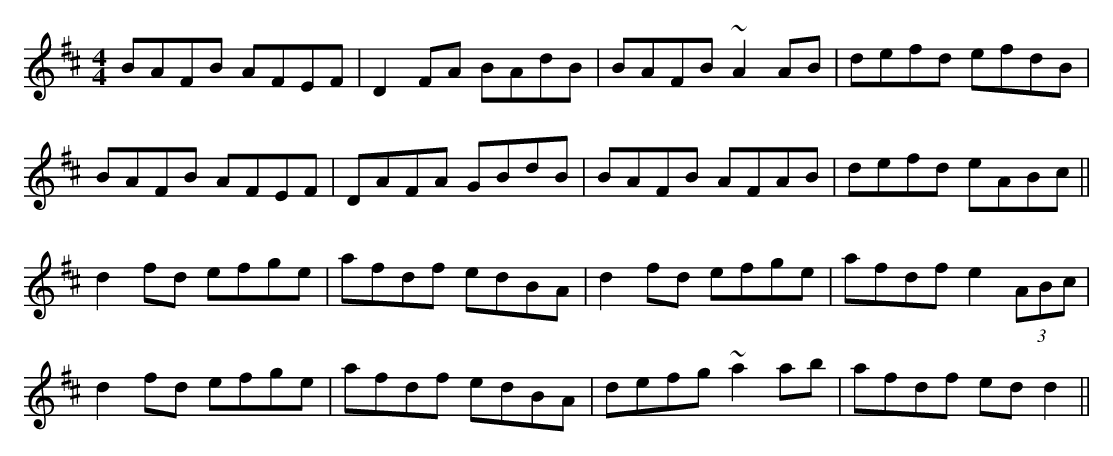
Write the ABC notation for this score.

X:1
M:4/4
K:D
BAFB AFEF|D2FA BAdB|BAFB ~A2AB|defd efdB|
BAFB AFEF|DAFA GBdB|BAFB AFAB|defd eABc||
d2fd efge|afdf edBA| d2fd efge|afdf e2 (3ABc|
d2fd efge|afdf edBA|defg ~a2ab|afdf edd2||
